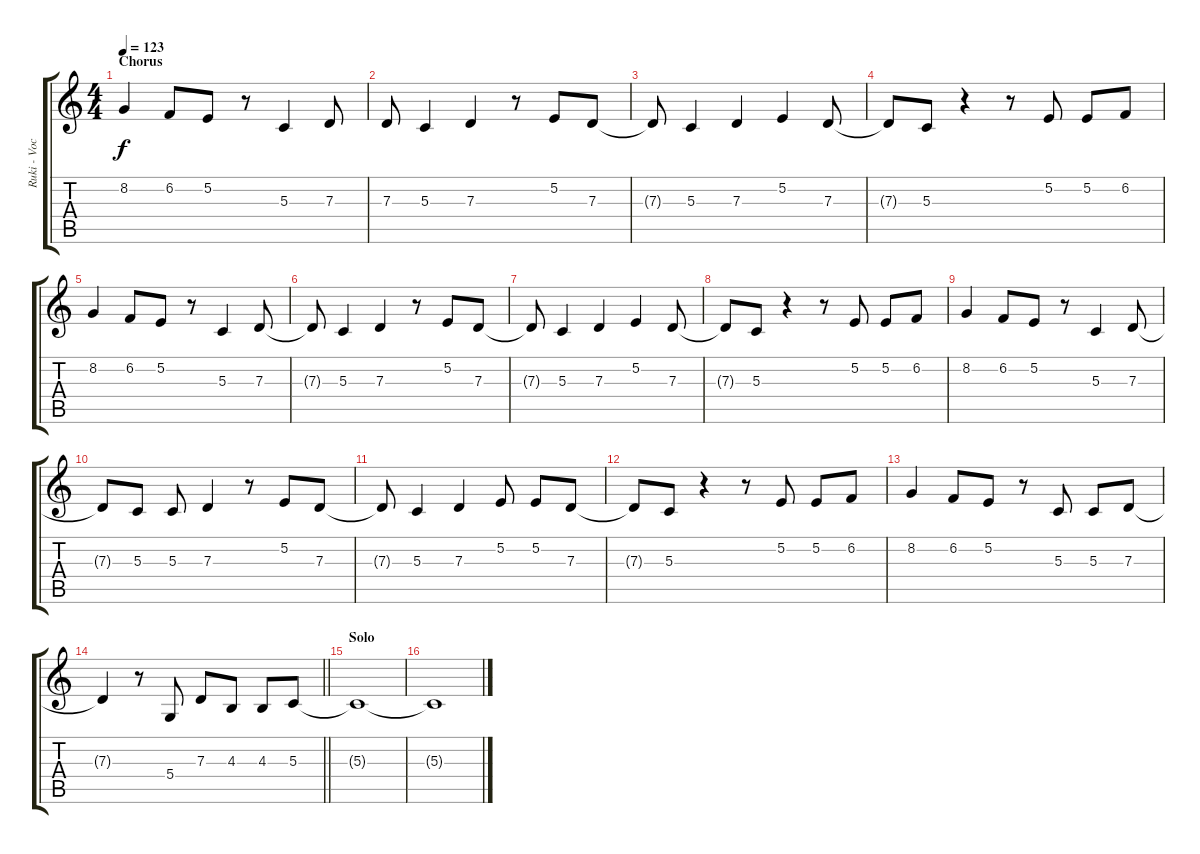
\track ("Ruki - Vocals" "Ruki - Voc") {instrument lead6voice}
\staff {score tabs}
\tuning (E4 B3 G3 D3 A2 E2) {hide}
\ts (4 4)
\section ("" "Chorus")
\tempo 123
\clef g2
\ks c
8.2.4{dy f} 6.2.8 5.2.8 r.8 5.3.4 7.3.8 |
7.3.8 5.3.4 7.3.4 r.8 5.2.8 7.3.8 |
7.3{t}.8 5.3.4 7.3.4 5.2.4 7.3.8 |
7.3{t}.8 5.3.8 r.4 r.8 5.2.8 5.2.8 6.2.8 |
8.2.4 6.2.8 5.2.8 r.8 5.3.4 7.3.8 |
7.3{t}.8 5.3.4 7.3.4 r.8 5.2.8 7.3.8 |
7.3{t}.8 5.3.4 7.3.4 5.2.4 7.3.8 |
7.3{t}.8 5.3.8 r.4 r.8 5.2.8 5.2.8 6.2.8 |
8.2.4 6.2.8 5.2.8 r.8 5.3.4 7.3.8 |
7.3{t}.8 5.3.8 5.3.8 7.3.4 r.8 5.2.8 7.3.8 |
7.3{t}.8 5.3.4 7.3.4 5.2.8 5.2.8 7.3.8 |
7.3{t}.8 5.3.8 r.4 r.8 5.2.8 5.2.8 6.2.8 |
8.2.4 6.2.8 5.2.8 r.8 5.3.8 5.3.8 7.3.8 |
\barLineRight lightlight
7.3{t}.4 r.8 5.4.8 7.3.8 4.3.8 4.3.8 5.3.8 |
\section ("" "Solo")
5.3{t}.1 |
5.3{t}.1
